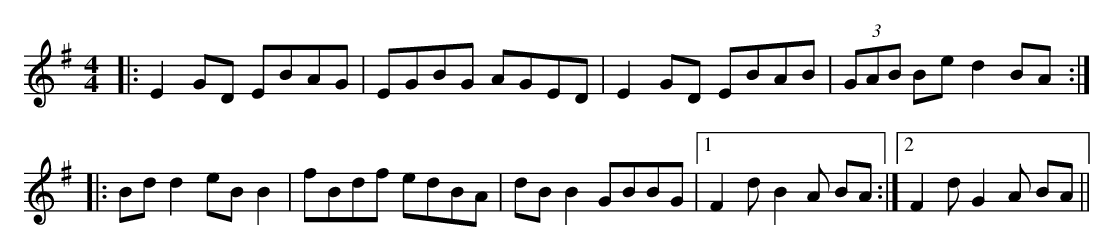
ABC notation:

X:1
M:4/4
K:Emin
|:E2 GD EBAG|EGBG AGED|E2 GD EBAB|(3GAB Be d2 BA:|
|:Bd d2 eB B2|fBdf edBA|dB B2 GBBG|1 F2 d B2 A BA:|2 F2 d G2 A BA||
